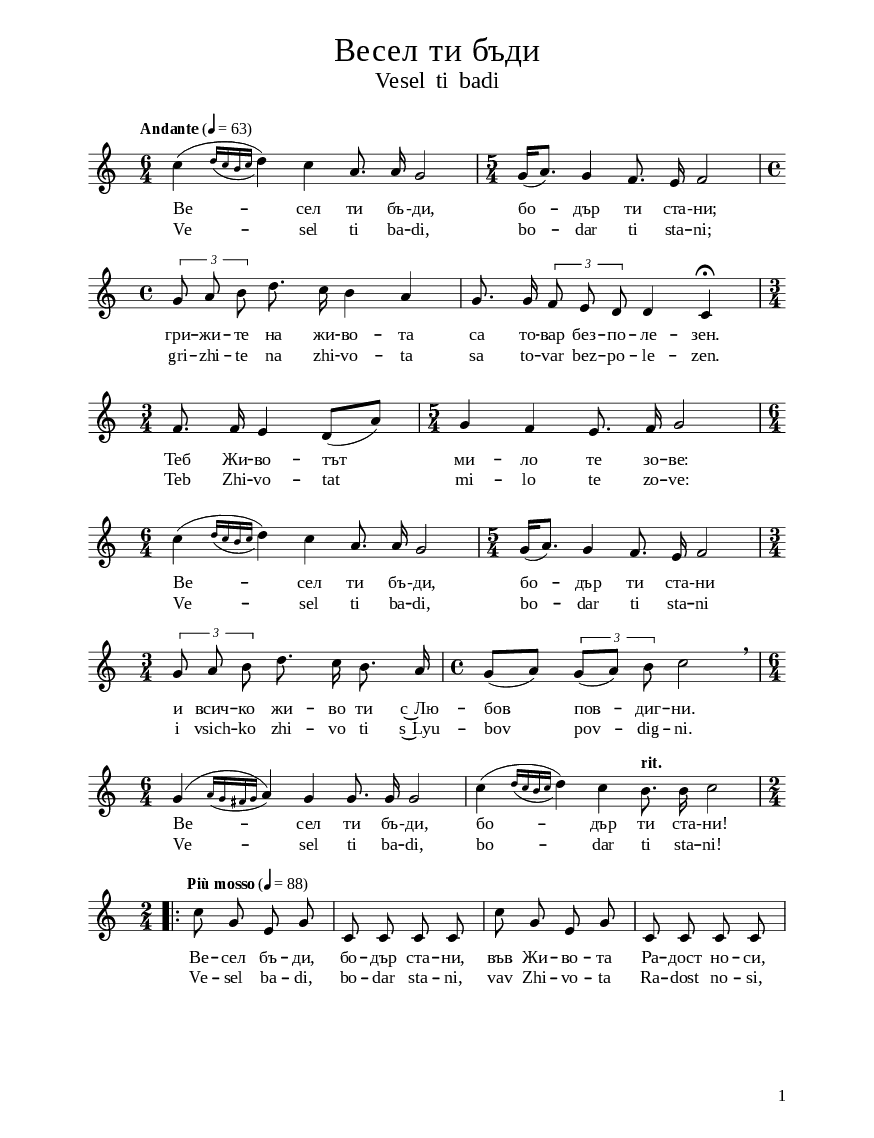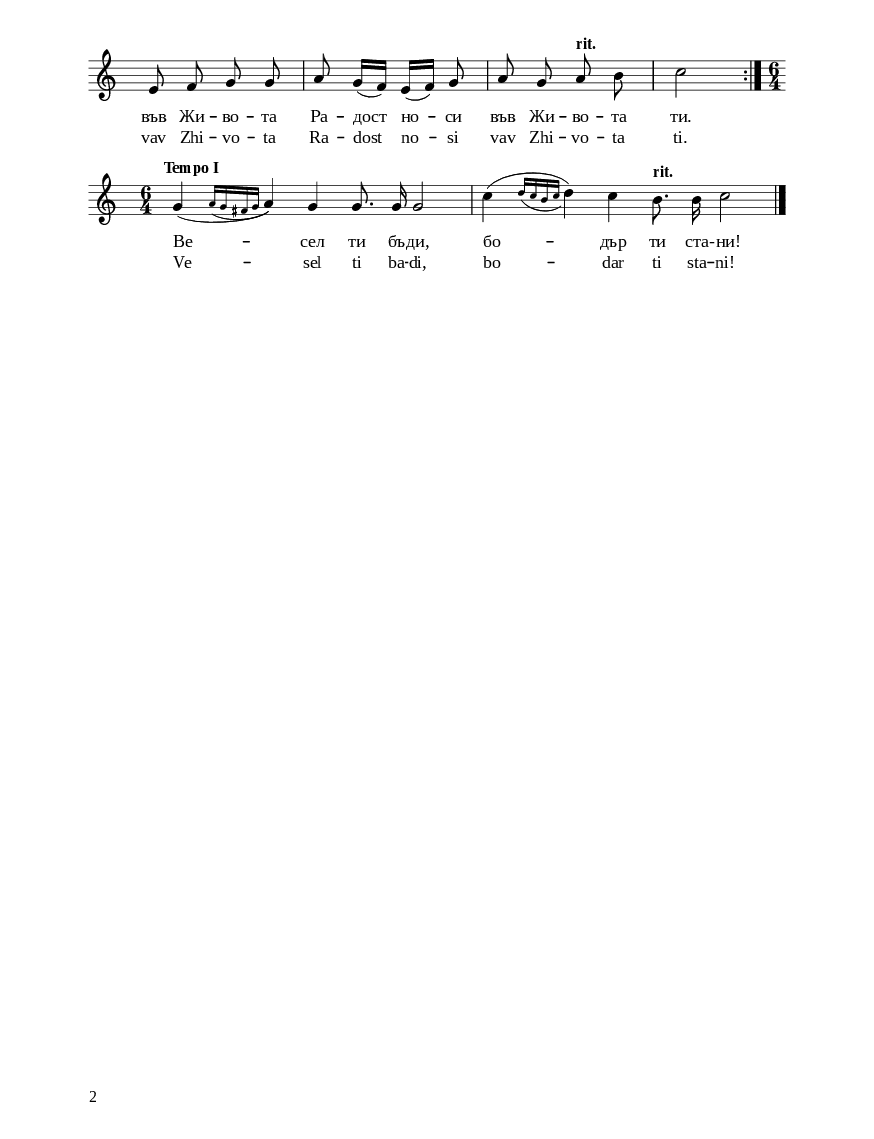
\version "2.18.2"

\paper {
  #(set-paper-size "a5")
}

\bookpart {
\paper {
  print-all-headers = ##t
  print-page-number = ##t
  print-first-page-number = ##t

  % put page numbers on the bottom
  oddHeaderMarkup = \markup ""
  evenHeaderMarkup = \markup ""
  oddFooterMarkup = \markup
    \fill-line {
      ""
      \on-the-fly #print-page-number-check-first \fromproperty #'page:page-number-string
    }
  evenFooterMarkup = \markup
    \fill-line {
      \on-the-fly #print-page-number-check-first \fromproperty #'page:page-number-string
      ""
    }

  left-margin = 1.5\cm
  right-margin = 1.5\cm
  top-margin = 1.6\cm
  bottom-margin = 1.2\cm
  ragged-bottom = ##t % do not spread the staves to fill the whole vertical space

  % change lyrics and titles font (affects notes also)
  fonts =
    #(make-pango-font-tree
     "Times New Roman"
     "DejaVu Sans"
     "DejaVu Sans Mono"
     (/ (* staff-height pt) 3.6))

  % change distance between staves
  system-system-spacing =
    #'((basic-distance . 12)
       (minimum-distance . 6)
       (padding . 1)
       (stretchability . 12))
}

\header {
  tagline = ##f
}

\score{
  \layout { 
    indent = 0.0\cm % remove first line indentation
    ragged-last = ##f % do not spread last line to fill the whole space
    \context {
      \Score
      \omit BarNumber %remove bar numbers
    } % context

    \context { % change staff size
      \Staff
      fontSize = #+0 % affects notes size only
      \override StaffSymbol #'staff-space = #(magstep -3)
      \override StaffSymbol #'thickness = #0.5
      \override BarLine #'hair-thickness = #1
      %\override StaffSymbol #'ledger-line-thickness = #'(0 . 0)
    }

    \context { % adjust space between staff and lyrics and between the two lyric lines
      \Lyrics
      \override VerticalAxisGroup.nonstaff-relatedstaff-spacing = #'((basic-distance . 4.5))
      \override VerticalAxisGroup.nonstaff-nonstaff-spacing = #'((minimum-distance . 2))
    }
  } % layout

   \new Voice \absolute  {
    \clef treble
    \key c \major
    \time 6/4 
    \tempo \markup { % make tempo note smaller
      \concat { "Andante " \normal-text { "(" }
          \teeny \general-align #Y #DOWN \note #"4" #0.8
          \normal-text { " = 63)" }
      }
    }  
    
	%\override Score.NoteSpacing.stem-spacing-correction = #-2
	c''4 ( \acciaccatura { d''16 c'' b' c'' } d''4 ) c'' \autoBeamOff a'8. a'16 g'2 |\time 5/4 g'16[( a'8. )] g'4 f'8. e'16 f'2 | \time 4/4 \break
	
	 \tuplet 3/2 {g'8 a' b'} d''8. c''16 b'4 a'4 | g'8. g'16 \tuplet 3/2 {f'8 e'8 d'8 } d'4 c'4\fermata | \time 3/4 \break    
	 
	 f'8. f'16 e'4 d'8[(a'8)] | \time 5/4 g'4 f' e'8. f'16 g'2 | \time 6/4 \break
	 
	 
	 c''4 ( \acciaccatura { d''16[ c'' b' c'' ]} d''4 ) c'' a'8. a'16 g'2 |\time 5/4 g'16[( a'8.)] \autoBeamOff  g'4 f'8.e'16 f'2 | \time 3/4 \break
	 
	 
	 \tuplet 3/2 {g'8 a' b'} d''8. c''16 b'8. a'16 | \time 4/4 g'8[(a'8)] \tuplet 3/2 {g'8[(a'8)] b'8} c''2 \breathe | \time 6/4 \break

   \slurUp g'4(  \acciaccatura { a'16[g' fis' g']} a'4)  \slurNeutral g'4 g'8. g'16 g'2 | c''4( \acciaccatura { d''16[ c'' b' c'' ]} d''4) c''4 \tempo "rit." b'8. b'16 c''2 | \time 2/4 \break 

   \bar ".|:" 
    \tempo \markup { % make tempo note smaller
      \concat { "            Più mosso" \normal-text { " (" }
          \teeny \general-align #Y #DOWN \note #"4" #0.8
          \normal-text { " = 88)" }
      }
    }
   c''8 g' e' g' | c' c' c' c' | c'' g' e' g' | c' c' c' c' | \break
   
   \pageBreak

   e' f' g' g'  | a' g'16([f']) e'([f']) g'8 | a' g' \tempo "rit." a' b' | c''2 | \bar ":|." \time 6/4 \break

   \tempo "      Tempo I" g'4(  \acciaccatura { a'16[g' fis' g']} a'4) g'4 g'8. g'16 g'2 | c''4( \acciaccatura { d''16[ c'' b' c'' ]} d''4) c''4 \tempo "rit." b'8. b'16 c''2 | \bar "|."
  }
  
  \addlyrics {
    Ве -- сел ти бъ -- "-ди," бо -- дър ти ста -- "-ни;"
    гри  -- жи -- те на жи -- во -- та
    са то -- вар без -- по -- ле -- зен.
    Теб Жи -- во -- тът ми -- ло те зо -- ве:
    Ве  -- сел ти бъ -- "-ди," бо -- дър ти ста -- "-ни"
    и всич -- ко жи -- во ти с~Лю -- бов пов  -- диг -- ни.
    Ве -- сел ти бъ -- "-ди," бо -- дър ти ста -- "-ни!"
    Ве -- сел бъ -- ди, бо -- дър ста -- ни,
    във Жи -- во -- та Ра -- дост но -- си,
    във Жи -- во -- та Ра -- дост но -- си
    във Жи -- во -- та ти.
    Ве -- сел ти бъ -- ди, бо -- дър ти ста -- "-ни!"
  }

  \addlyrics {
    Ve -- sel ti ba -- di, bo -- dar ti sta -- ni;
    gri  -- zhi -- te na zhi -- vo -- ta
    sa to -- var bez -- po -- le -- zen.
    Teb Zhi -- vo -- tat mi -- lo te zo -- ve:
    Ve  -- sel ti ba -- di, bo -- dar ti sta -- ni
    i vsich -- ko zhi -- vo ti s~Lyu -- bov pov  -- dig -- ni.
    Ve -- sel ti ba -- di, bo -- dar ti sta -- ni!
    Ve -- sel ba -- di, bo -- dar sta -- ni,
    vav Zhi -- vo -- ta Ra -- dost no -- si,
    vav Zhi -- vo -- ta Ra -- dost no -- si
    vav Zhi -- vo -- ta ti.
    Ve -- sel ti ba -- di, bo -- dar ti sta -- ni!
  }

  \header {
    title = \markup \column \normal-text \fontsize #2.5 {
              \center-align
              \line { Весел ти бъди }
              \vspace #-0.6
              \center-align
              \line \fontsize #-3 {Vesel ti badi }
              \vspace #-0.8
              \center-align
              \line \fontsize #-3 { " " }
            }
  }
  
  
  
  \midi{}

} % score





\pageBreak

% include foreign translation(s) of the song
%\include "lyrics_de/020_bratstvo_edinstvo_lyrics_de.ly"

} % bookpart
